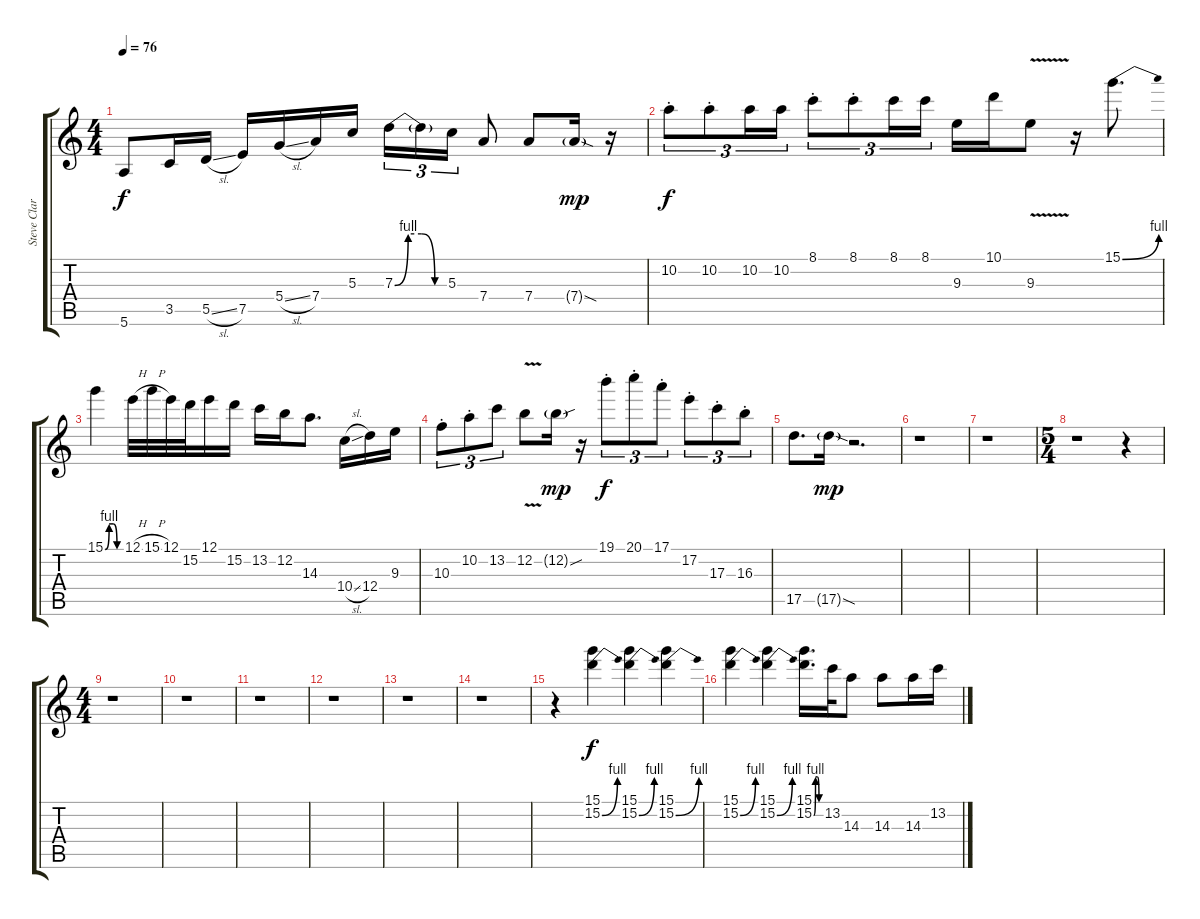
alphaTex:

\track ("Steve Clark" "Steve Clar") {instrument distortionguitar}
\staff {score tabs}
\tuning (E4 B3 G3 D3 A2 E2) {hide}
\ts (4 4)
\tempo 76
\clef g2
\ks c
5.6.8{dy f} 3.5.16 5.5{sl}.16 7.5.16 5.4{sl}.16 7.4.16 5.3.16 7.3{be (custom 0 0 15 4 30 4 45 0 60 0)}.16{tu (3 2)} 7.3{t}.16{tu (3 2)} 5.3.16{tu (3 2)} 7.4.8 7.4.8 7.4{sod g}.16{dy mp} r.16 |
10.2{st}.8{tu (3 2) dy f} 10.2{st}.8{tu (3 2)} 10.2.16{tu (3 2)} 10.2.16{tu (3 2)} 8.1{st}.8{tu (3 2)} 8.1{st}.8{tu (3 2)} 8.1.16{tu (3 2)} 8.1.16{tu (3 2)} 9.3.16 10.1.16 9.3{v}.8 r.16 15.1{be (bend 0 0 60 4)}.8{d} |
15.1{be (custom 0 0 15 4 30 4 45 0 60 0)}.4 12.1{h}.32 15.1{h}.32 12.1.32 15.2.32 12.1.16 15.2.16 13.2.16 12.2.16 14.3.8{d} 10.4{sl}.16 12.4.16 9.3.16 |
10.3{st}.8{tu (3 2)} 10.2{st}.8{tu (3 2)} 13.2.8{tu (3 2)} 12.2{v}.8 12.2{sou g}.16{dy mp} r.16 19.1{st}.8{tu (3 2) dy f} 20.1{st}.8{tu (3 2)} 17.1{st}.8{tu (3 2)} 17.2{st}.8{tu (3 2)} 17.3{st}.8{tu (3 2)} 16.3{st}.8{tu (3 2)} |
17.5.8{d} 17.5{sod g}.16{dy mp} r.2{d} |
r.1 |
r.1 |
\ts (5 4)
r.1 r.4 |
\ts (4 4)
r.1 |
r.1 |
r.1 |
r.1 |
r.1 |
r.1 |
r.4 (15.1 15.2{be (bend 0 0 60 4)}).4{dy f} (15.1 15.2{be (bend 0 0 60 4)}).4 (15.1 15.2{be (bend 0 0 60 4)}).4 |
(15.1 15.2{be (bend 0 0 60 4)}).4 (15.1 15.2{be (bend 0 0 60 4)}).4 (15.1 15.2{be (custom 0 0 15 4 30 4 45 0 60 0)}).16{d} 13.2.32 14.3.8 14.3.8 14.3.16 13.2.16
